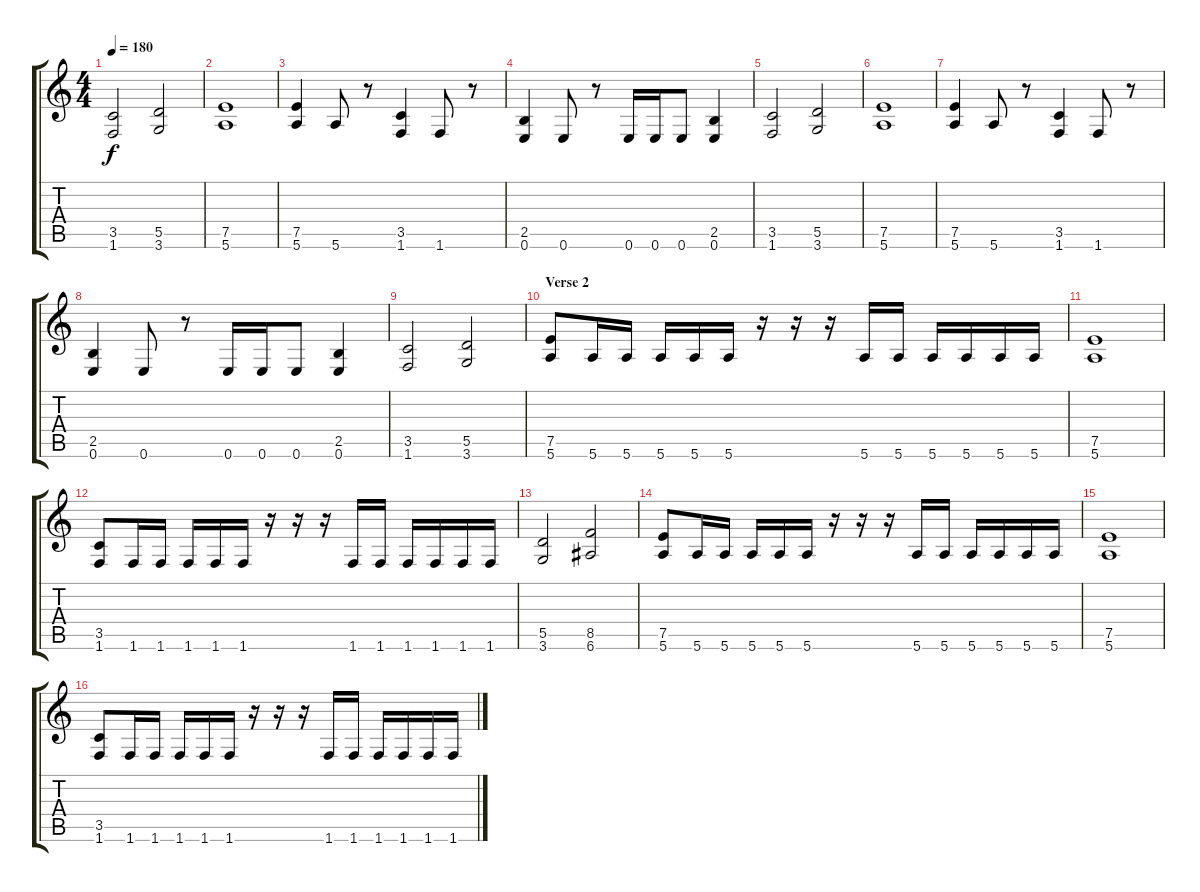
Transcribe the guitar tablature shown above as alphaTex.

\track "" {instrument distortionguitar}
\staff {score tabs}
\tuning (E4 B3 G3 D3 A2 E2) {hide}
\ts (4 4)
\tempo 180
\clef g2
\ks c
(3.5 1.6).2{dy f} (5.5 3.6).2 |
(7.5 5.6).1 |
(7.5 5.6).4 5.6.8 r.8 (3.5 1.6).4 1.6.8 r.8 |
(2.5 0.6).4 0.6.8 r.8 0.6.16 0.6.16 0.6.8 (2.5 0.6).4 |
(3.5 1.6).2 (5.5 3.6).2 |
(7.5 5.6).1 |
(7.5 5.6).4 5.6.8 r.8 (3.5 1.6).4 1.6.8 r.8 |
(2.5 0.6).4 0.6.8 r.8 0.6.16 0.6.16 0.6.8 (2.5 0.6).4 |
(3.5 1.6).2 (5.5 3.6).2 |
\section ("" "Verse 2")
(7.5 5.6).8 5.6.16 5.6.16 5.6.16 5.6.16 5.6.16 r.16 r.16 r.16 5.6.16 5.6.16 5.6.16 5.6.16 5.6.16 5.6.16 |
(7.5 5.6).1 |
(3.5 1.6).8 1.6.16 1.6.16 1.6.16 1.6.16 1.6.16 r.16 r.16 r.16 1.6.16 1.6.16 1.6.16 1.6.16 1.6.16 1.6.16 |
(5.5 3.6).2 (8.5 6.6).2 |
(7.5 5.6).8 5.6.16 5.6.16 5.6.16 5.6.16 5.6.16 r.16 r.16 r.16 5.6.16 5.6.16 5.6.16 5.6.16 5.6.16 5.6.16 |
(7.5 5.6).1 |
(3.5 1.6).8 1.6.16 1.6.16 1.6.16 1.6.16 1.6.16 r.16 r.16 r.16 1.6.16 1.6.16 1.6.16 1.6.16 1.6.16 1.6.16
